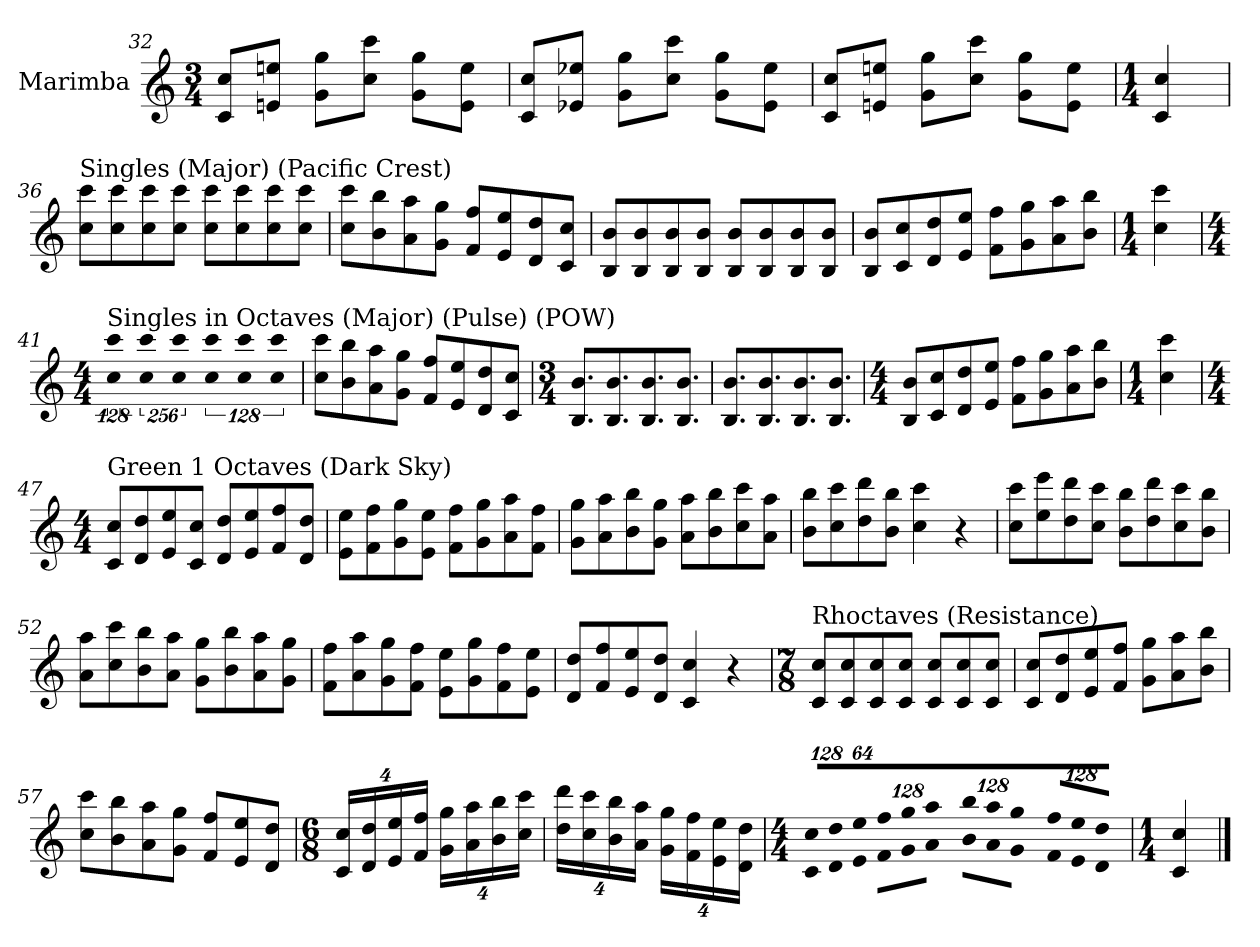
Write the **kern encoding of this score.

**kern
*part1
*staff1
*I"Marimba
*I'Mar.
!!LO:LB:g=z
*clefG2
*k[]
*M3/4
=32
8ci/ 8cciL
8eni/ 8eeniJ
8gi\ 8ggiL
8cci\ 8ccciJ
8gi\ 8ggiL
8ei\ 8eeiJ
=33
8ci/ 8cciL
8e-Xi/ 8ee-XiJ
8gi\ 8ggiL
8cci\ 8ccciJ
8gi\ 8ggiL
8e-i\ 8ee-iJ
=34
8ci/ 8cciL
8eni/ 8eeniJ
8gi\ 8ggiL
8cci\ 8ccciJ
8gi\ 8ggiL
8ei\ 8eeiJ
=35
*M1/4
4ci/ 4cci
!!LO:LB:g=z
=36
!LO:TX:a:t=Singles (Major) (Pacific Crest)
8cci\ 8ccciL
8cci\ 8ccci
8cci\ 8ccci
8cci\ 8ccciJ
8cci\ 8ccciL
8cci\ 8ccci
8cci\ 8ccci
8cci\ 8ccciJ
=37
8cci\ 8ccciL
8bi\ 8bbi
8ai\ 8aai
8gi\ 8ggiJ
8fi/ 8ffiL
8ei/ 8eei
8di/ 8ddi
8ci/ 8cciJ
=38
8Bi/ 8biL
8Bi/ 8bi
8Bi/ 8bi
8Bi/ 8biJ
8Bi/ 8biL
8Bi/ 8bi
8Bi/ 8bi
8Bi/ 8biJ
=39
8Bi/ 8biL
8ci/ 8cci
8di/ 8ddi
8ei/ 8eeiJ
8fi\ 8ffiL
8gi\ 8ggi
8ai\ 8aai
8bi\ 8bbiJ
=40
*M1/4
4cci\ 4ccci
!!LO:LB:g=z
=41
*M4/4
!LO:TX:a:t=Singles in Octaves (Major) (Pulse) (POW)
!LO:N:vis=4
512%85cci\ 512%85ccci
!LO:N:vis=4
1024%171cci\ 1024%171ccci
!LO:N:vis=4
1024%171cci\ 1024%171ccci
!LO:N:vis=4
512%85cci\ 512%85ccci
!LO:N:vis=4
1024%171cci\ 1024%171ccci
!LO:N:vis=4
1024%171cci\ 1024%171ccci
=42
8cci\ 8ccciL
8bi\ 8bbi
8ai\ 8aai
8gi\ 8ggiJ
8fi/ 8ffiL
8ei/ 8eei
8di/ 8ddi
8ci/ 8cciJ
=43
*M3/4
8.Bi/ 8.biL
8.Bi/ 8.bi
8.Bi/ 8.bi
8.Bi/ 8.biJ
=44
8.Bi/ 8.biL
8.Bi/ 8.bi
8.Bi/ 8.bi
8.Bi/ 8.biJ
=45
*M4/4
8Bi/ 8biL
8ci/ 8cci
8di/ 8ddi
8ei/ 8eeiJ
8fi\ 8ffiL
8gi\ 8ggi
8ai\ 8aai
8bi\ 8bbiJ
=46
*M1/4
4cci\ 4ccci
!!LO:LB:g=z
=47
*M4/4
!LO:TX:a:t=Green 1 Octaves (Dark Sky)
8ci/ 8cciL
8di/ 8ddi
8ei/ 8eei
8ci/ 8cciJ
8di/ 8ddiL
8ei/ 8eei
8fi/ 8ffi
8di/ 8ddiJ
=48
8ei\ 8eeiL
8fi\ 8ffi
8gi\ 8ggi
8ei\ 8eeiJ
8fi\ 8ffiL
8gi\ 8ggi
8ai\ 8aai
8fi\ 8ffiJ
=49
8gi\ 8ggiL
8ai\ 8aai
8bi\ 8bbi
8gi\ 8ggiJ
8ai\ 8aaiL
8bi\ 8bbi
8cci\ 8ccci
8ai\ 8aaiJ
=50
8bi\ 8bbiL
8cci\ 8ccci
8ddi\ 8dddi
8bi\ 8bbiJ
4cci\ 4ccci
4r
!!LO:LB:g=z
=51
8cci\ 8ccciL
8eei\ 8eeei
8ddi\ 8dddi
8cci\ 8ccciJ
8bi\ 8bbiL
8ddi\ 8dddi
8cci\ 8ccci
8bi\ 8bbiJ
=52
8ai\ 8aaiL
8cci\ 8ccci
8bi\ 8bbi
8ai\ 8aaiJ
8gi\ 8ggiL
8bi\ 8bbi
8ai\ 8aai
8gi\ 8ggiJ
=53
8fi\ 8ffiL
8ai\ 8aai
8gi\ 8ggi
8fi\ 8ffiJ
8ei\ 8eeiL
8gi\ 8ggi
8fi\ 8ffi
8ei\ 8eeiJ
=54
8di/ 8ddiL
8fi/ 8ffi
8ei/ 8eei
8di/ 8ddiJ
4ci/ 4cci
4r
!!LO:LB:g=z
=55
*M7/8
!LO:TX:a:t=Rhoctaves (Resistance)
8ci/ 8cciL
8ci/ 8cci
8ci/ 8cci
8ci/ 8cciJ
8ci/ 8cciL
8ci/ 8cci
8ci/ 8cciJ
=56
8ci/ 8cciL
8di/ 8ddi
8ei/ 8eei
8fi/ 8ffiJ
8gi\ 8ggiL
8ai\ 8aai
8bi\ 8bbiJ
=57
8cci\ 8ccciL
8bi\ 8bbi
8ai\ 8aai
8gi\ 8ggiJ
8fi/ 8ffiL
8ei/ 8eei
8di/ 8ddiJ
=58
*M6/8
*Xbrackettup
32%3ci/ 32%3cciLL
32%3di/ 32%3ddi
32%3ei/ 32%3eei
32%3fi/ 32%3ffiJJ
32%3gi\ 32%3ggiLL
32%3ai\ 32%3aai
32%3bi\ 32%3bbi
32%3cci\ 32%3ccciJJ
=59
32%3ddi\ 32%3dddiLL
32%3cci\ 32%3ccci
32%3bi\ 32%3bbi
32%3ai\ 32%3aaiJJ
32%3gi\ 32%3ggiLL
32%3fi\ 32%3ffi
32%3ei\ 32%3eei
32%3di\ 32%3ddiJJ
=60
*M4/4
!LO:N:vis=8
1024%85ci/ 1024%85cciL
!LO:N:vis=8
1024%85di/ 1024%85ddi
!LO:N:vis=8
512%43ei/ 512%43eeiJ
!LO:N:vis=8
1024%85fi\ 1024%85ffiL
!LO:N:vis=8
1024%85gi\ 1024%85ggi
!LO:N:vis=8
512%43ai\ 512%43aaiJ
!LO:N:vis=8
1024%85bi\ 1024%85bbiL
!LO:N:vis=8
1024%85ai\ 1024%85aai
!LO:N:vis=8
512%43gi\ 512%43ggiJ
!LO:N:vis=8
1024%85fi/ 1024%85ffiL
!LO:N:vis=8
1024%85ei/ 1024%85eei
!LO:N:vis=8
512%43di/ 512%43ddiJ
=61
*M1/4
4ci/ 4cci
==
*-
